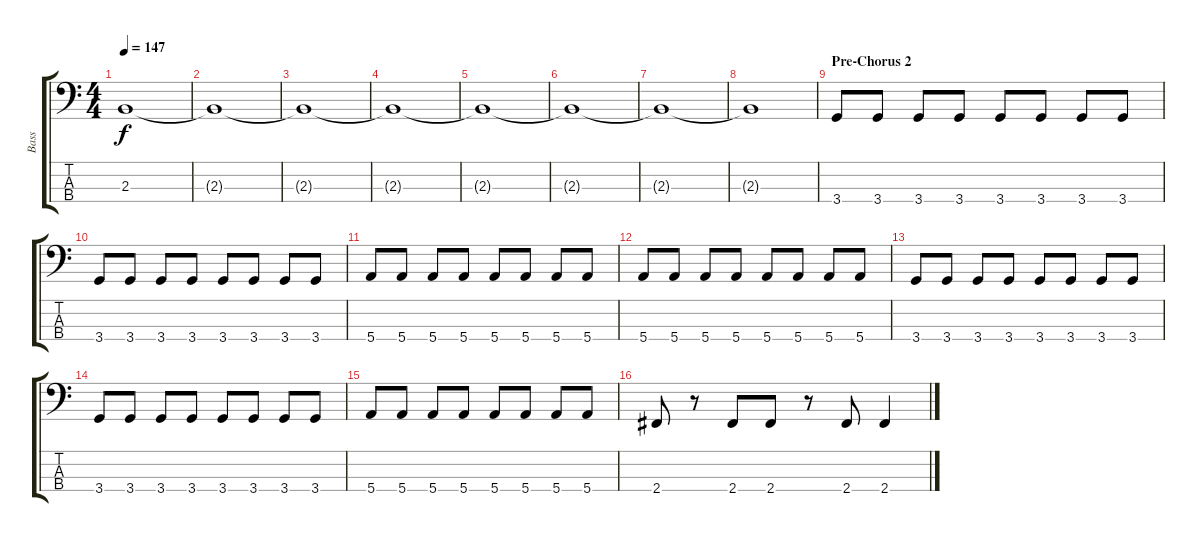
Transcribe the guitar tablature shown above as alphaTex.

\track ("Bass" "Bass") {instrument electricbasspick}
\staff {score tabs}
\tuning (G2 D2 A1 E1) {hide}
\ts (4 4)
\tempo 147
\clef f4
\ks c
2.3.1{dy f} |
2.3{t}.1 |
2.3{t}.1 |
2.3{t}.1 |
2.3{t}.1 |
2.3{t}.1 |
2.3{t}.1 |
2.3{t}.1 |
\section ("" "Pre-Chorus 2")
3.4.8 3.4.8 3.4.8 3.4.8 3.4.8 3.4.8 3.4.8 3.4.8 |
3.4.8 3.4.8 3.4.8 3.4.8 3.4.8 3.4.8 3.4.8 3.4.8 |
5.4.8 5.4.8 5.4.8 5.4.8 5.4.8 5.4.8 5.4.8 5.4.8 |
5.4.8 5.4.8 5.4.8 5.4.8 5.4.8 5.4.8 5.4.8 5.4.8 |
3.4.8 3.4.8 3.4.8 3.4.8 3.4.8 3.4.8 3.4.8 3.4.8 |
3.4.8 3.4.8 3.4.8 3.4.8 3.4.8 3.4.8 3.4.8 3.4.8 |
5.4.8 5.4.8 5.4.8 5.4.8 5.4.8 5.4.8 5.4.8 5.4.8 |
2.4.8 r.8 2.4.8 2.4.8 r.8 2.4.8 2.4.4
